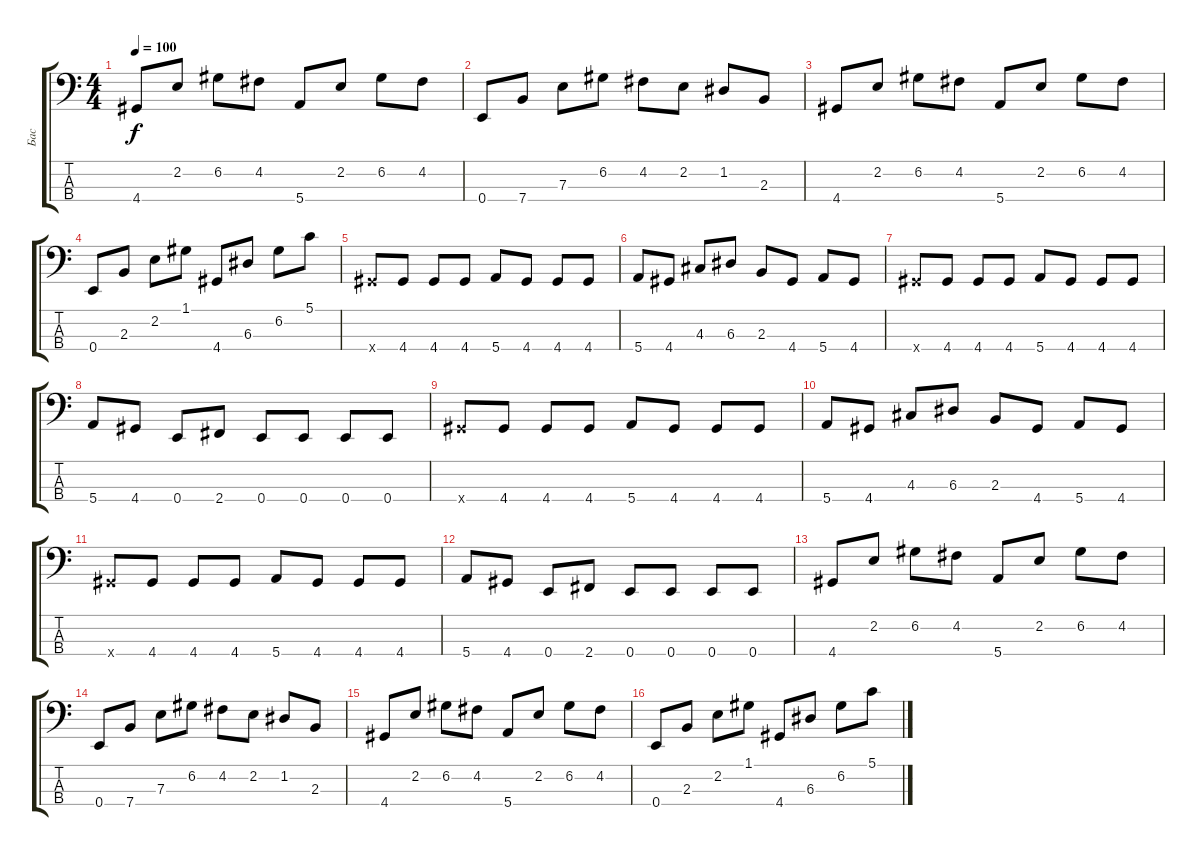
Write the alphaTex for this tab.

\track ("Бас" "Бас") {instrument electricbassfinger}
\staff {score tabs}
\tuning (G2 D2 A1 E1) {hide}
\ts (4 4)
\tempo 100
\clef f4
\ks c
4.4.8{dy f} 2.2.8 6.2.8 4.2.8 5.4.8 2.2.8 6.2.8 4.2.8 |
0.4.8 7.4.8 7.3.8 6.2.8 4.2.8 2.2.8 1.2.8 2.3.8 |
4.4.8 2.2.8 6.2.8 4.2.8 5.4.8 2.2.8 6.2.8 4.2.8 |
0.4.8 2.3.8 2.2.8 1.1.8 4.4.8 6.3.8 6.2.8 5.1.8 |
4.4{x}.8 4.4.8 4.4.8 4.4.8 5.4.8 4.4.8 4.4.8 4.4.8 |
5.4.8 4.4.8 4.3.8 6.3.8 2.3.8 4.4.8 5.4.8 4.4.8 |
4.4{x}.8 4.4.8 4.4.8 4.4.8 5.4.8 4.4.8 4.4.8 4.4.8 |
5.4.8 4.4.8 0.4.8 2.4.8 0.4.8 0.4.8 0.4.8 0.4.8 |
4.4{x}.8 4.4.8 4.4.8 4.4.8 5.4.8 4.4.8 4.4.8 4.4.8 |
5.4.8 4.4.8 4.3.8 6.3.8 2.3.8 4.4.8 5.4.8 4.4.8 |
4.4{x}.8 4.4.8 4.4.8 4.4.8 5.4.8 4.4.8 4.4.8 4.4.8 |
5.4.8 4.4.8 0.4.8 2.4.8 0.4.8 0.4.8 0.4.8 0.4.8 |
4.4.8 2.2.8 6.2.8 4.2.8 5.4.8 2.2.8 6.2.8 4.2.8 |
0.4.8 7.4.8 7.3.8 6.2.8 4.2.8 2.2.8 1.2.8 2.3.8 |
4.4.8 2.2.8 6.2.8 4.2.8 5.4.8 2.2.8 6.2.8 4.2.8 |
0.4.8 2.3.8 2.2.8 1.1.8 4.4.8 6.3.8 6.2.8 5.1.8
